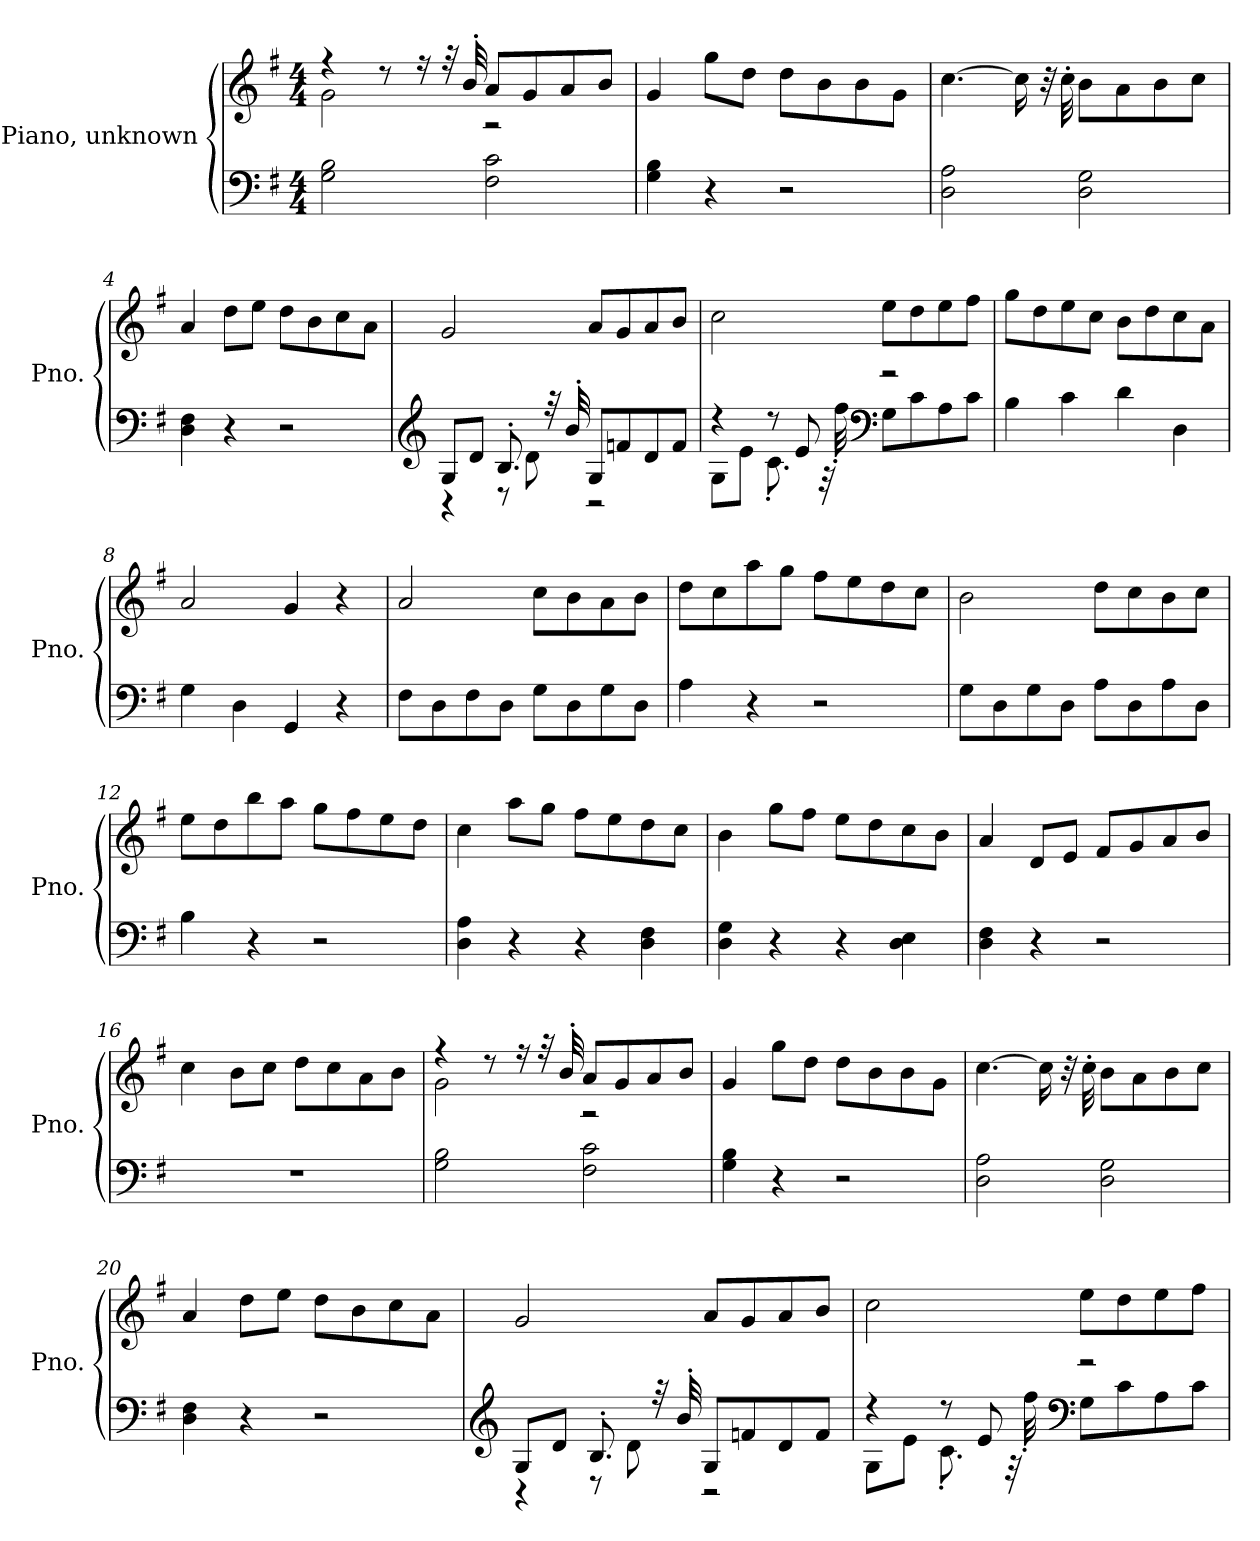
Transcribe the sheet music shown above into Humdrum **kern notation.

**kern	**kern
*part1	*part1
*staff2	*staff1
*I"Piano, unknown	*
*I'Pno.	*
*clefF4	*clefG2
*k[f#]	*k[f#]
*M4/4	*M4/4
*MM120	*MM120
=1	=1
*	*^
2G\ 2B\	4r	2g\
.	8r	.
.	16r	.
.	32r	.
.	32b'/	.
2F#\ 2c\	8a/L	2r
.	8g/	.
.	8a/	.
.	8b/J	.
*	*v	*v
=2	=2
4G\ 4B\	4g/
4r	8gg\L
.	8dd\J
2r	8dd\L
.	8b\
.	8b\
.	8g\J
=3	=3
2D\ 2A\	[4.cc\
.	16cc\]
.	32r
.	32cc'\
2D\ 2G\	8b\L
.	8a\
.	8b\
.	8cc\J
=4	=4
4D\ 4F#\	4a/
4r	8dd\L
.	8ee\J
2r	8dd\L
.	8b\
.	8cc\
.	8a\J
!!LO:LB:g=z
=5	=5
*clefG2	*
*^	*
8G/L	4r	2g/
8d/J	.	.
8.B'/	8r	.
.	8d\	.
32r	.	.
32b'/	.	.
8G/L	2r	8a/L
8fn/	.	8g/
8d/	.	8a/
8f/J	.	8b/J
=6	=6	=6
4r	8G\L	2cc\
.	8e\J	.
8r	8.c'\	.
8e/	.	.
.	32r	.
.	32ff#'\	.
*clefF4	*	*
2r	8G\L	8ee\L
.	8c\	8dd\
.	8A\	8ee\
.	8c\J	8ff#\J
*v	*v	*
=7	=7
4B\	8gg\L
.	8dd\
4c\	8ee\
.	8cc\J
4d\	8b\L
.	8dd\
4D\	8cc\
.	8a\J
=8	=8
4G\	2a/
4D\	.
4GG/	4g/
4r	4r
!!LO:LB:g=z
=9	=9
8F#\L	2a/
8D\	.
8F#\	.
8D\J	.
8G\L	8cc\L
8D\	8b\
8G\	8a\
8D\J	8b\J
=10	=10
4A\	8dd\L
.	8cc\
4r	8aa\
.	8gg\J
2r	8ff#\L
.	8ee\
.	8dd\
.	8cc\J
=11	=11
8G\L	2b\
8D\	.
8G\	.
8D\J	.
8A\L	8dd\L
8D\	8cc\
8A\	8b\
8D\J	8cc\J
=12	=12
4B\	8ee\L
.	8dd\
4r	8bb\
.	8aa\J
2r	8gg\L
.	8ff#\
.	8ee\
.	8dd\J
=13	=13
4D\ 4A\	4cc\
4r	8aa\L
.	8gg\J
4r	8ff#\L
.	8ee\
4D\ 4F#\	8dd\
.	8cc\J
!!LO:LB:g=z
=14	=14
4D\ 4G\	4b\
4r	8gg\L
.	8ff#\J
4r	8ee\L
.	8dd\
4D\ 4E\	8cc\
.	8b\J
=15	=15
4D\ 4F#\	4a/
4r	8d/L
.	8e/J
2r	8f#/L
.	8g/
.	8a/
.	8b/J
=16	=16
1r	4cc\
.	8b\L
.	8cc\J
.	8dd\L
.	8cc\
.	8a\
.	8b\J
=17	=17
*	*^
2G\ 2B\	4r	2g\
.	8r	.
.	16r	.
.	32r	.
.	32b'/	.
2F#\ 2c\	8a/L	2r
.	8g/	.
.	8a/	.
.	8b/J	.
*	*v	*v
=18	=18
4G\ 4B\	4g/
4r	8gg\L
.	8dd\J
2r	8dd\L
.	8b\
.	8b\
.	8g\J
!!LO:LB:g=z
=19	=19
2D\ 2A\	[4.cc\
.	16cc\]
.	32r
.	32cc'\
2D\ 2G\	8b\L
.	8a\
.	8b\
.	8cc\J
=20	=20
4D\ 4F#\	4a/
4r	8dd\L
.	8ee\J
2r	8dd\L
.	8b\
.	8cc\
.	8a\J
=21	=21
*clefG2	*
*^	*
8G/L	4r	2g/
8d/J	.	.
8.B'/	8r	.
.	8d\	.
32r	.	.
32b'/	.	.
8G/L	2r	8a/L
8fn/	.	8g/
8d/	.	8a/
8f/J	.	8b/J
=22	=22	=22
4r	8G\L	2cc\
.	8e\J	.
8r	8.c'\	.
8e/	.	.
.	32r	.
.	32ff#'\	.
*clefF4	*	*
2r	8G\L	8ee\L
.	8c\	8dd\
.	8A\	8ee\
.	8c\J	8ff#\J
*v	*v	*
=	=
*-	*-
